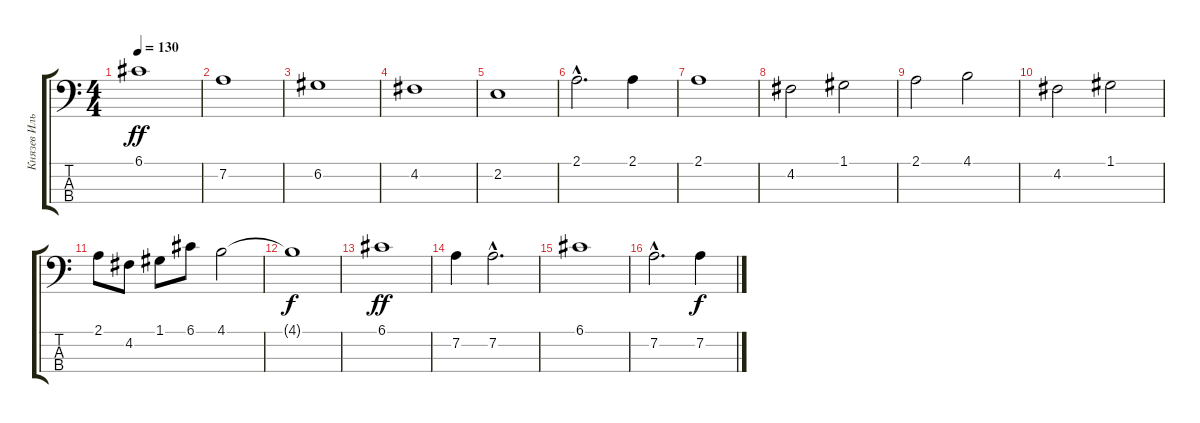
\track ("Князев Илья" "Князев Иль") {instrument electricbassfinger}
\staff {score tabs}
\tuning (G2 D2 A1 E1) {hide}
\ts (4 4)
\tempo 130
\clef f4
\ks c
6.1.1{dy ff} |
7.2.1 |
6.2.1 |
4.2.1 |
2.2.1 |
2.1{hac}.2{d} 2.1.4 |
2.1.1 |
4.2.2 1.1.2 |
2.1.2 4.1.2 |
4.2.2 1.1.2 |
2.1.8 4.2.8 1.1.8 6.1.8 4.1.2 |
4.1{t}.1{dy f} |
6.1.1{dy ff} |
7.2.4 7.2{hac}.2{d} |
6.1.1 |
7.2{hac}.2{d} 7.2.4{dy f}
